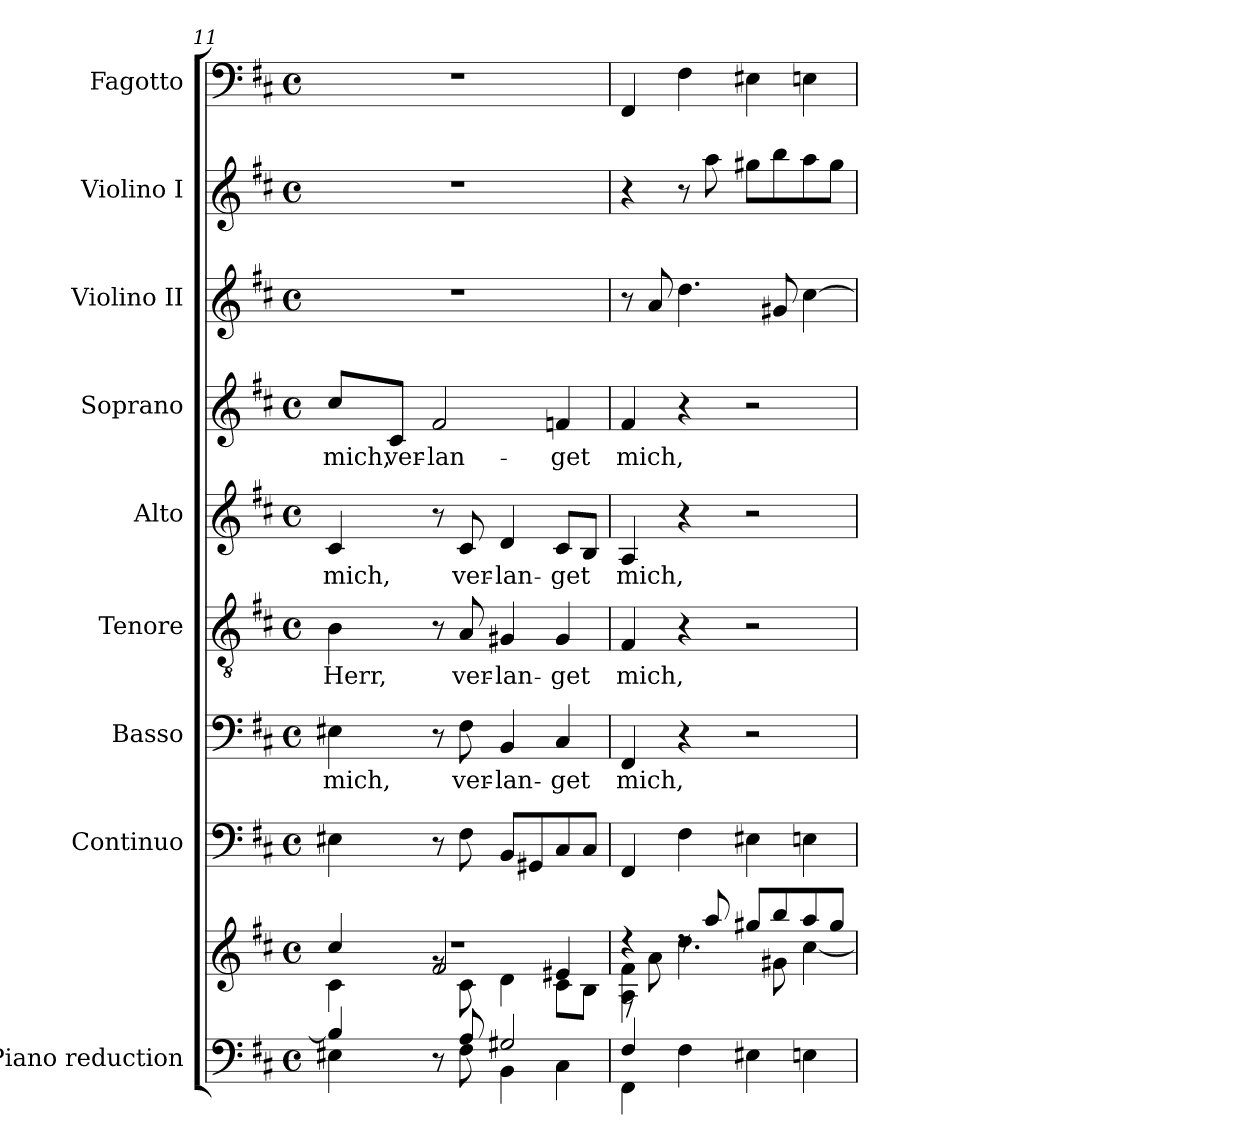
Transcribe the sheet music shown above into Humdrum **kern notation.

**kern	**kern	**kern	**kern	**text	**kern	**text	**kern	**text	**kern	**text	**kern	**kern	**kern
*part9	*part9	*part8	*part7	*part7	*part6	*part6	*part5	*part5	*part4	*part4	*part3	*part2	*part1
*staff10	*staff9	*staff8	*staff7	*staff7	*staff6	*staff6	*staff5	*staff5	*staff4	*staff4	*staff3	*staff2	*staff1
*I"Piano reduction	*	*I"Continuo	*I"Basso	*	*I"Tenore	*	*I"Alto	*	*I"Soprano	*	*I"Violino II	*I"Violino I	*I"Fagotto
*I'Pno	*	*	*	*	*	*	*	*	*	*	*I'Vln	*I'Vln	*
!!LO:PB:g=z
*clefF4	*clefG2	*clefF4	*clefF4	*	*clefGv2	*	*clefG2	*	*clefG2	*	*clefG2	*clefG2	*clefF4
*k[f#c#]	*k[f#c#]	*k[f#c#]	*k[f#c#]	*	*k[f#c#]	*	*k[f#c#]	*	*k[f#c#]	*	*k[f#c#]	*k[f#c#]	*k[f#c#]
*M4/4	*M4/4	*M4/4	*M4/4	*	*M4/4	*	*M4/4	*	*M4/4	*	*M4/4	*M4/4	*M4/4
*met(c)	*met(c)	*met(c)	*met(c)	*	*met(c)	*	*met(c)	*	*met(c)	*	*met(c)	*met(c)	*met(c)
=11	=11	=11	=11	=11	=11	=11	=11	=11	=11	=11	=11	=11	=11
*^	*^	*	*	*	*	*	*	*	*	*	*	*	*
*	*	*	*^	*	*	*	*	*	*	*	*	*	*	*	*
!	!	!	!	!	!	!	!LO:LY:b	!	!LO:LY:b	!	!LO:LY:b	!	!LO:LY:b	!	!	!
4B!/]	4E#X\	1rdd	4c#!\	4cc#!/	4E#X\	4E#X\	mich,	4B\	Herr,	4c#/	mich,	8cc#/L	mich,	1r	1r	1r
!	!	!	!	!	!	!	!	!	!	!	!	!	!LO:LY:b	!	!	!
.	.	.	.	.	.	.	.	.	.	.	.	8c#/J	ver-	.	.	.
!	!	!	!	!	!	!	!	!	!	!	!	!	!LO:LY:b	!	!	!
8r	8ryy	.	8rg	2f#!/	8r	8r	.	8r	.	8r	.	2f#/	-lan-	.	.	.
!	!	!	!	!	!	!	!LO:LY:b	!	!LO:LY:b	!	!LO:LY:b	!	!	!	!	!
8A!/	8F#\	.	8c#!\	.	8F#\	8F#\	ver-	8A/	ver-	8c#/	ver-	.	.	.	.	.
!	!	!	!	!	!	!	!LO:LY:b	!	!LO:LY:b	!	!LO:LY:b	!	!	!	!	!
2G#X!/	4BB\	.	4d!\	.	8BB/L	4BB/	-lan-	4G#X/	-lan-	4d/	-lan-	.	.	.	.	.
.	.	.	.	.	8GG#X/	.	.	.	.	.	.	.	.	.	.	.
!	!	!	!	!	!	!	!LO:LY:b	!	!LO:LY:b	!	!LO:LY:b	!	!LO:LY:b	!	!	!
.	4C#\	.	8c#!\L	4e#X!/	8C#/	4C#/	-get	4G#/	-get	8c#/L	-get	4fn/	-get	.	.	.
.	.	.	8B!\J	.	8C#/J	.	.	.	.	8B/J	.	.	.	.	.	.
=12	=12	=12	=12	=12	=12	=12	=12	=12	=12	=12	=12	=12	=12	=12	=12	=12
!	!	!	!	!	!	!	!LO:LY:b	!	!LO:LY:b	!	!LO:LY:b	!	!LO:LY:b	!	!	!
4F#!/	4FF#\	4rdd	8rF	4A!\ 4f#!\	4FF#/	4FF#/	mich,	4F#/	mich,	4A/	mich,	4f#/	mich,	8r	4r	4FF#/
.	.	.	8a\	.	.	.	.	.	.	.	.	.	.	8a/	.	.
4rFyy	4F#\	8rdd	4.dd\	4ryy	4F#\	4r	.	4r	.	4r	.	4r	.	4.dd\	8r	4F#\
.	.	8aa/	.	.	.	.	.	.	.	.	.	.	.	.	8aa\	.
2rFyy	4E#X\	8gg#X/L	.	2ryy	4E#X\	2r	.	2r	.	2r	.	2r	.	.	8gg#X\L	4E#X\
.	.	8bb/	8g#X\	.	.	.	.	.	.	.	.	.	.	8g#X/	8bb\	.
.	4En\	8aa/	[4cc#\	.	4En\	.	.	.	.	.	.	.	.	[4cc#\	8aa\	4En\
.	.	8gg#/J	.	.	.	.	.	.	.	.	.	.	.	.	8gg#\J	.
*v	*v	*	*	*	*	*	*	*	*	*	*	*	*	*	*	*
*	*v	*v	*v	*	*	*	*	*	*	*	*	*	*	*	*
=	=	=	=	=	=	=	=	=	=	=	=	=	=
*-	*-	*-	*-	*-	*-	*-	*-	*-	*-	*-	*-	*-	*-
